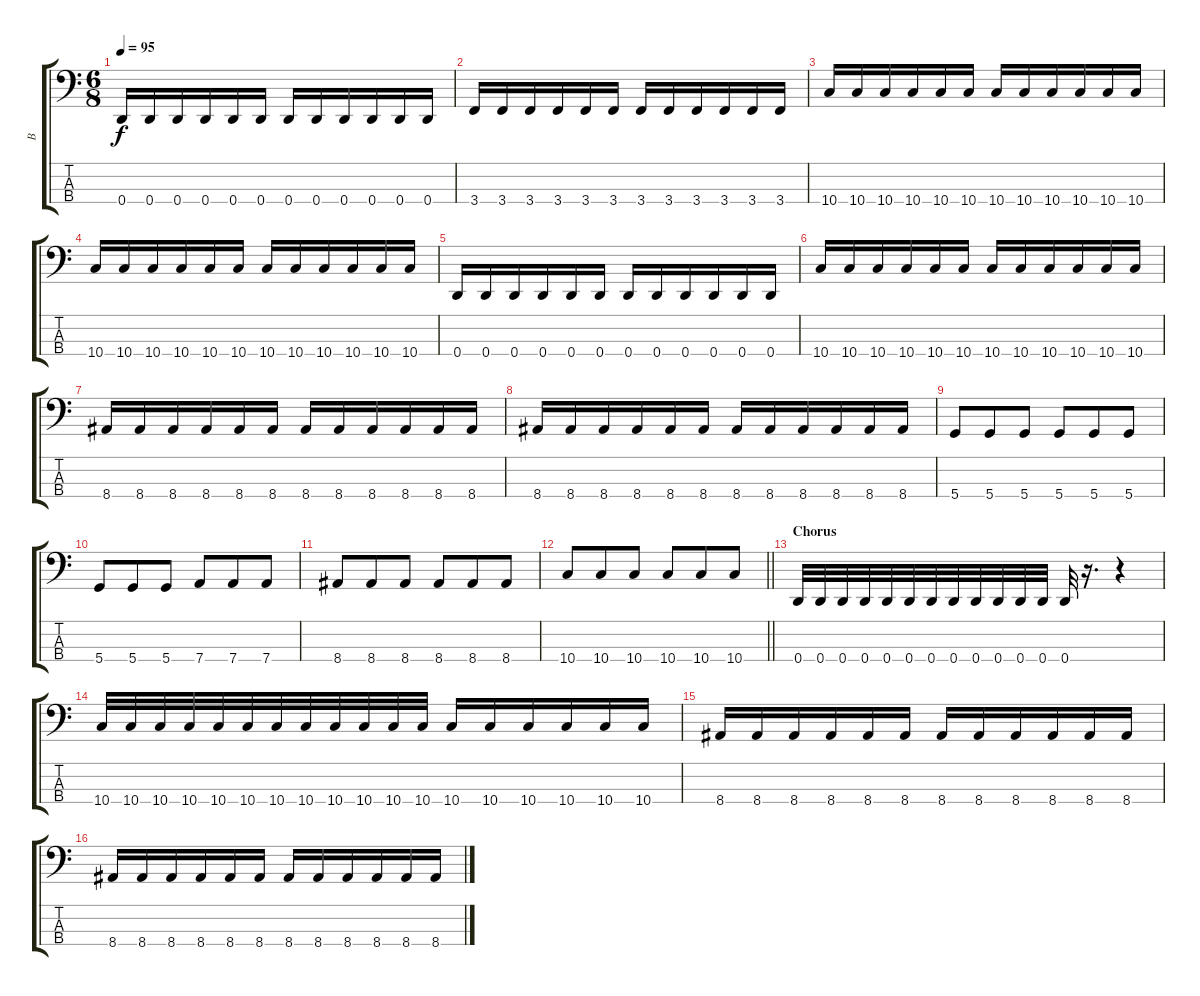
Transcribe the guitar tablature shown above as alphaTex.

\track ("B" "B") {instrument electricbassfinger}
\staff {score tabs}
\tuning (G2 D2 A1 D1) {hide}
\ts (6 8)
\tempo 95
\clef f4
\ks c
0.4.16{dy f} 0.4.16 0.4.16 0.4.16 0.4.16 0.4.16 0.4.16 0.4.16 0.4.16 0.4.16 0.4.16 0.4.16 |
3.4.16 3.4.16 3.4.16 3.4.16 3.4.16 3.4.16 3.4.16 3.4.16 3.4.16 3.4.16 3.4.16 3.4.16 |
10.4.16 10.4.16 10.4.16 10.4.16 10.4.16 10.4.16 10.4.16 10.4.16 10.4.16 10.4.16 10.4.16 10.4.16 |
10.4.16 10.4.16 10.4.16 10.4.16 10.4.16 10.4.16 10.4.16 10.4.16 10.4.16 10.4.16 10.4.16 10.4.16 |
0.4.16 0.4.16 0.4.16 0.4.16 0.4.16 0.4.16 0.4.16 0.4.16 0.4.16 0.4.16 0.4.16 0.4.16 |
10.4.16 10.4.16 10.4.16 10.4.16 10.4.16 10.4.16 10.4.16 10.4.16 10.4.16 10.4.16 10.4.16 10.4.16 |
8.4.16 8.4.16 8.4.16 8.4.16 8.4.16 8.4.16 8.4.16 8.4.16 8.4.16 8.4.16 8.4.16 8.4.16 |
8.4.16 8.4.16 8.4.16 8.4.16 8.4.16 8.4.16 8.4.16 8.4.16 8.4.16 8.4.16 8.4.16 8.4.16 |
5.4.8 5.4.8 5.4.8 5.4.8 5.4.8 5.4.8 |
5.4.8 5.4.8 5.4.8 7.4.8 7.4.8 7.4.8 |
8.4.8 8.4.8 8.4.8 8.4.8 8.4.8 8.4.8 |
\barLineRight lightlight
10.4.8 10.4.8 10.4.8 10.4.8 10.4.8 10.4.8 |
\section ("" "Chorus")
0.4.32 0.4.32 0.4.32 0.4.32 0.4.32 0.4.32 0.4.32 0.4.32 0.4.32 0.4.32 0.4.32 0.4.32 0.4.32 r.16{d} r.4 |
10.4.32 10.4.32 10.4.32 10.4.32 10.4.32 10.4.32 10.4.32 10.4.32 10.4.32 10.4.32 10.4.32 10.4.32 10.4.16 10.4.16 10.4.16 10.4.16 10.4.16 10.4.16 |
8.4.16 8.4.16 8.4.16 8.4.16 8.4.16 8.4.16 8.4.16 8.4.16 8.4.16 8.4.16 8.4.16 8.4.16 |
8.4.16 8.4.16 8.4.16 8.4.16 8.4.16 8.4.16 8.4.16 8.4.16 8.4.16 8.4.16 8.4.16 8.4.16
